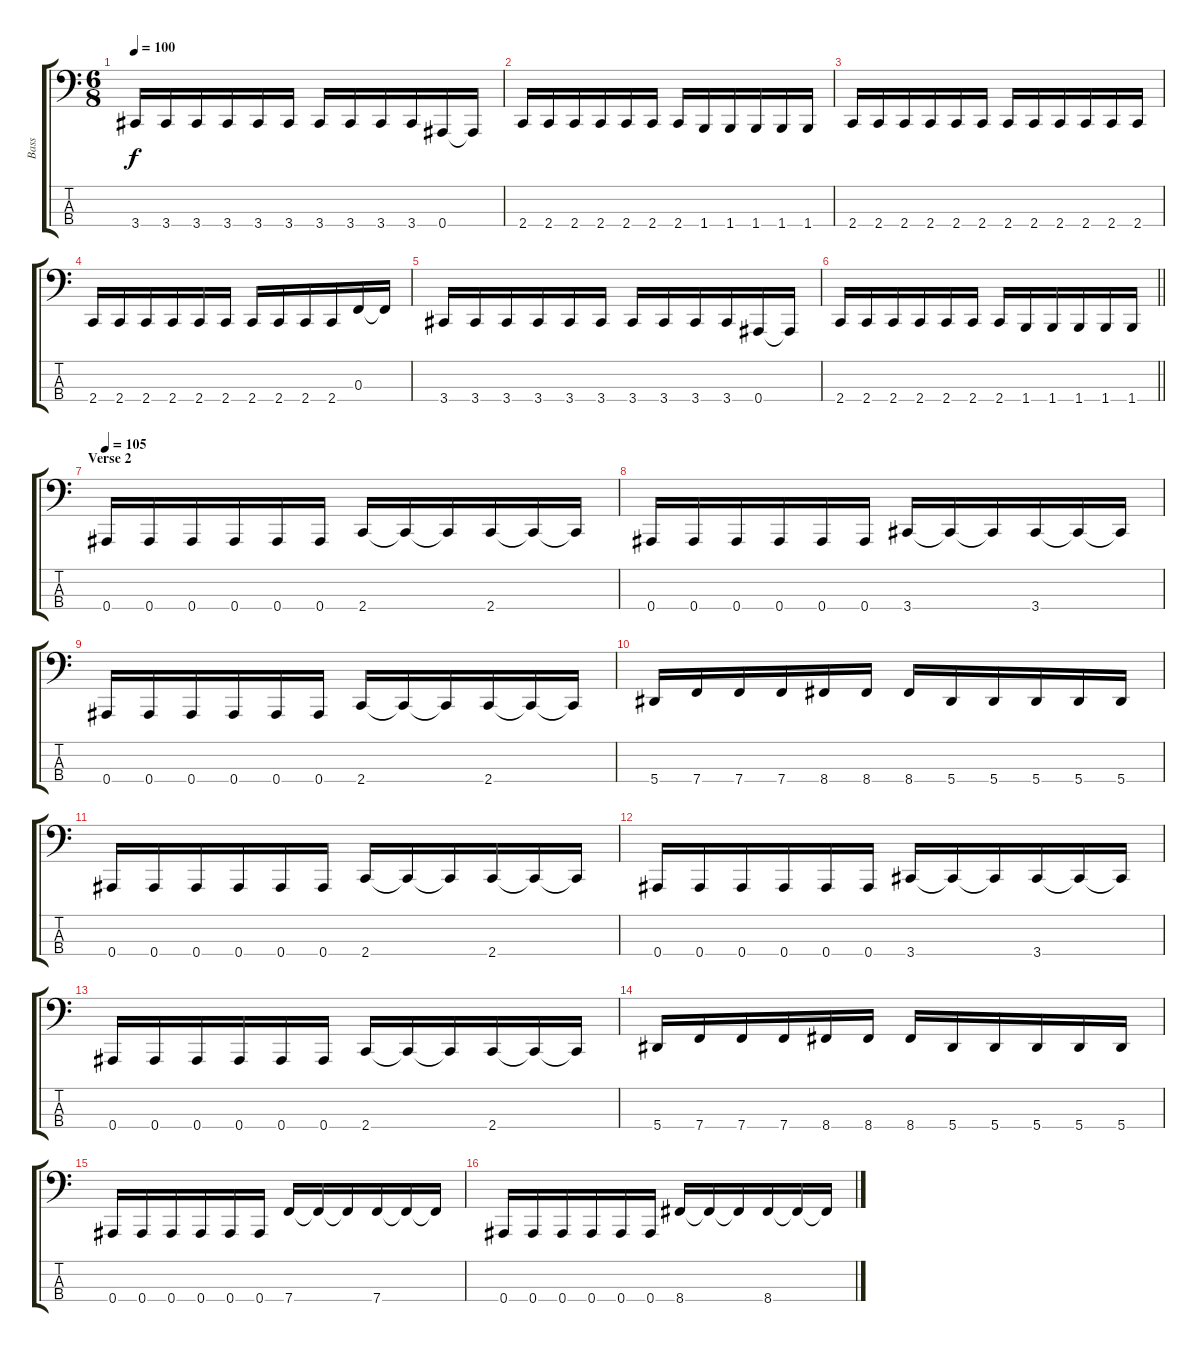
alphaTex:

\track ("Bass" "Bass") {instrument electricbassfinger}
\staff {score tabs}
\tuning (Eb2 Bb1 F1 Bb0) {hide}
\ts (6 8)
\tempo 100
\clef f4
\ks c
3.4.16{dy f} 3.4.16 3.4.16 3.4.16 3.4.16 3.4.16 3.4.16 3.4.16 3.4.16 3.4.16 0.4.16 0.4{t}.16 |
2.4.16 2.4.16 2.4.16 2.4.16 2.4.16 2.4.16 2.4.16 1.4.16 1.4.16 1.4.16 1.4.16 1.4.16 |
2.4.16 2.4.16 2.4.16 2.4.16 2.4.16 2.4.16 2.4.16 2.4.16 2.4.16 2.4.16 2.4.16 2.4.16 |
2.4.16 2.4.16 2.4.16 2.4.16 2.4.16 2.4.16 2.4.16 2.4.16 2.4.16 2.4.16 0.3.16 0.3{t}.16 |
3.4.16 3.4.16 3.4.16 3.4.16 3.4.16 3.4.16 3.4.16 3.4.16 3.4.16 3.4.16 0.4.16 0.4{t}.16 |
\barLineRight lightlight
2.4.16 2.4.16 2.4.16 2.4.16 2.4.16 2.4.16 2.4.16 1.4.16 1.4.16 1.4.16 1.4.16 1.4.16 |
\section ("" "Verse 2")
\tempo 105
0.4.16 0.4.16 0.4.16 0.4.16 0.4.16 0.4.16 2.4.16 2.4{t}.16 2.4{t}.16 2.4.16 2.4{t}.16 2.4{t}.16 |
0.4.16 0.4.16 0.4.16 0.4.16 0.4.16 0.4.16 3.4.16 3.4{t}.16 3.4{t}.16 3.4.16 3.4{t}.16 3.4{t}.16 |
0.4.16 0.4.16 0.4.16 0.4.16 0.4.16 0.4.16 2.4.16 2.4{t}.16 2.4{t}.16 2.4.16 2.4{t}.16 2.4{t}.16 |
5.4.16 7.4.16 7.4.16 7.4.16 8.4.16 8.4.16 8.4.16 5.4.16 5.4.16 5.4.16 5.4.16 5.4.16 |
0.4.16 0.4.16 0.4.16 0.4.16 0.4.16 0.4.16 2.4.16 2.4{t}.16 2.4{t}.16 2.4.16 2.4{t}.16 2.4{t}.16 |
0.4.16 0.4.16 0.4.16 0.4.16 0.4.16 0.4.16 3.4.16 3.4{t}.16 3.4{t}.16 3.4.16 3.4{t}.16 3.4{t}.16 |
0.4.16 0.4.16 0.4.16 0.4.16 0.4.16 0.4.16 2.4.16 2.4{t}.16 2.4{t}.16 2.4.16 2.4{t}.16 2.4{t}.16 |
5.4.16 7.4.16 7.4.16 7.4.16 8.4.16 8.4.16 8.4.16 5.4.16 5.4.16 5.4.16 5.4.16 5.4.16 |
0.4.16 0.4.16 0.4.16 0.4.16 0.4.16 0.4.16 7.4.16 7.4{t}.16 7.4{t}.16 7.4.16 7.4{t}.16 7.4{t}.16 |
0.4.16 0.4.16 0.4.16 0.4.16 0.4.16 0.4.16 8.4.16 8.4{t}.16 8.4{t}.16 8.4.16 8.4{t}.16 8.4{t}.16
